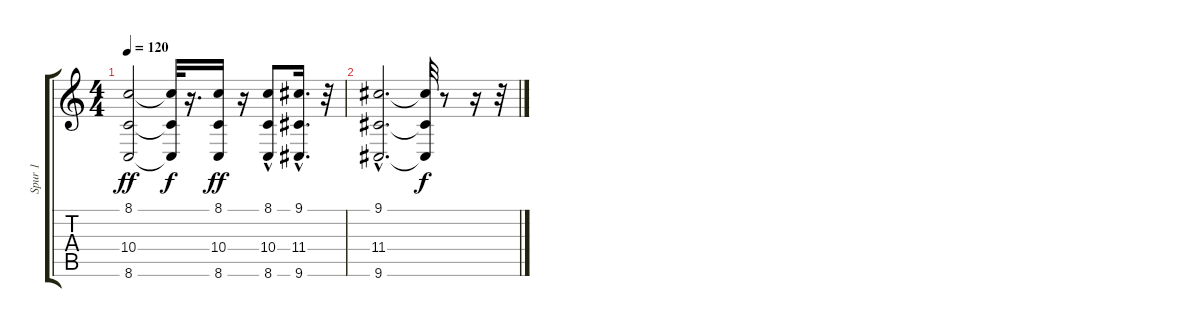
\track ("Spur 1" "Spur 1") {instrument electricgrandpiano}
\staff {score tabs}
\tuning (E4 B3 G3 D3 A2 E2) {hide}
\ts (4 4)
\tempo 120
\clef g2
\ks c
(8.1 10.4 8.6).2{dy ff} (8.1{t} 10.4{t} 8.6{t}).32{dy f} r.16{d} (8.1 10.4 8.6).16{dy ff} r.16 (8.1{hac} 10.4 8.6).8 (9.1{hac} 11.4{hac} 9.6{hac}).16{d} r.32 |
(9.1{hac} 11.4{hac} 9.6{hac}).2{d} (9.1{t} 11.4{t} 9.6{t}).32{dy f} r.8 r.16 r.32
